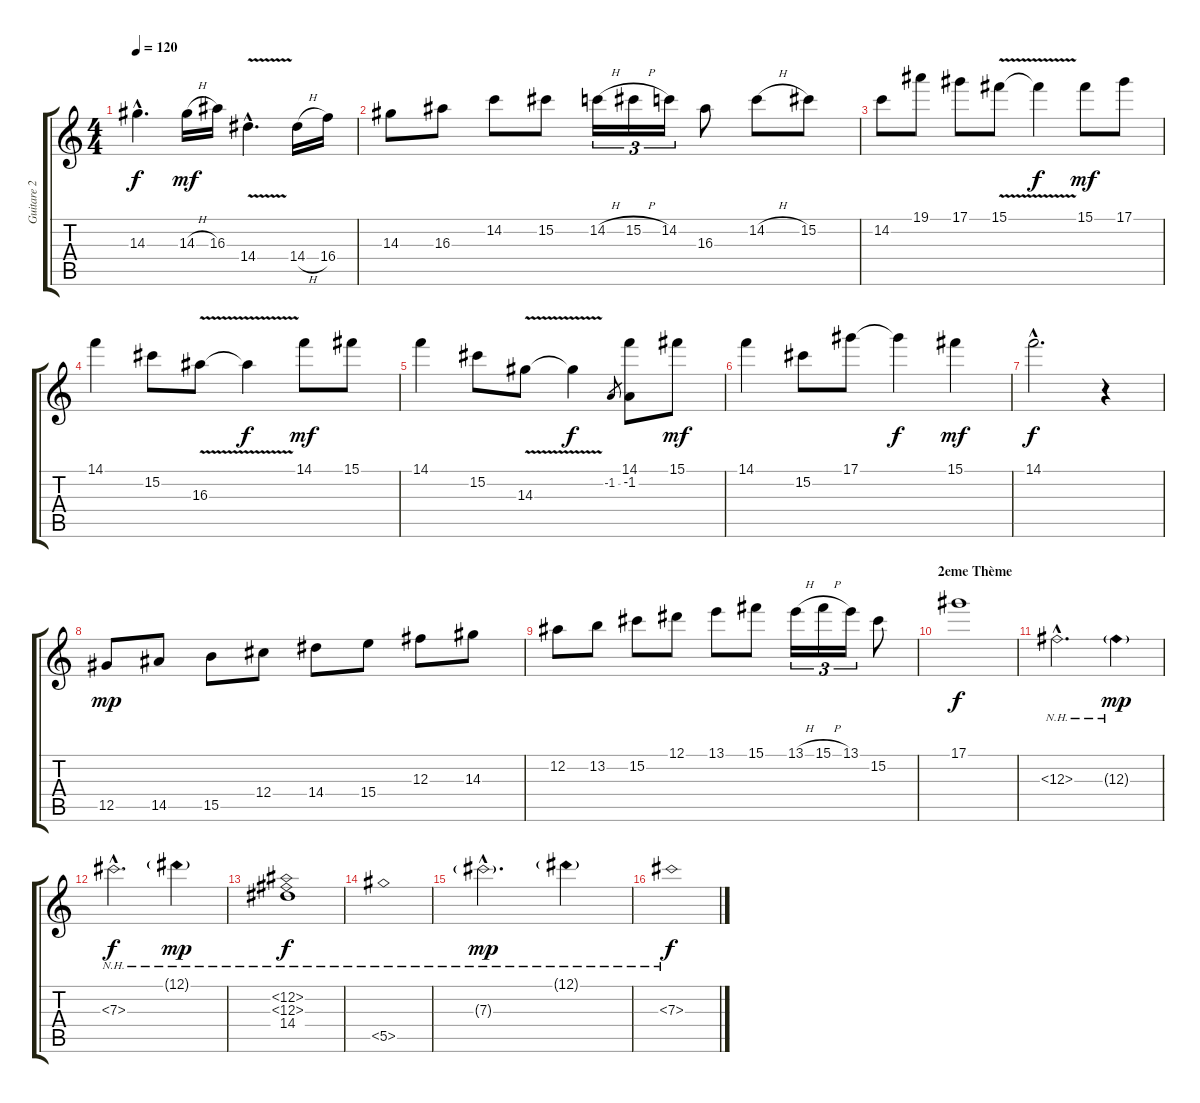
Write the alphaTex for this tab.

\track ("Guitare 2 ( Electrique )" "Guitare 2 ") {instrument distortionguitar}
\staff {score tabs}
\tuning (Eb4 Bb3 Gb3 Db3 Ab2 Eb2) {hide}
\ts (4 4)
\tempo 120
\clef g2
\ks c
14.3{hac t}.4{d dy f} 14.3{h}.16{dy mf} 16.3.16 14.4{v hac}.4{d} 14.4{h}.16 16.4.16 |
14.3.8 16.3.8 14.2.8 15.2.8 14.2{h}.16{tu (3 2)} 15.2{h}.16{tu (3 2)} 14.2.16{tu (3 2)} 16.3.8 14.2{h}.8 15.2.8 |
14.2.8 19.1.8 17.1.8 15.1{v}.8 15.1{t}.4{dy f} 15.1.8{dy mf} 17.1.8 |
14.1.4 15.2.8 16.3{v}.8 16.3{t}.4{dy f} 14.1.8{dy mf} 15.1.8 |
14.1.4 15.2.8 14.3{v}.8 14.3{t}.4{dy f} -1.2.8{gr} (14.1 -1.2).8 15.1.8{dy mf} |
14.1.4 15.2.8 17.1.8 17.1{t}.4{dy f} 15.1.4{dy mf} |
14.1{hac}.2{d dy f} r.4 |
12.5.8{dy mp} 14.5.8 15.5.8 12.4.8 14.4.8 15.4.8 12.3.8 14.3.8 |
12.2.8 13.2.8 15.2.8 12.1.8 13.1.8 15.1.8 13.1{h}.16{tu (3 2)} 15.1{h}.16{tu (3 2)} 13.1.16{tu (3 2)} 15.2.8 |
\section ("" "2eme Thème")
17.1.1{dy f volume 10} |
12.3{nh hac}.2{d} 12.3{nh g}.4{dy mp} |
7.3{nh hac}.2{d dy f} 12.1{nh g}.4{dy mp} |
(12.2{nh} 12.3{nh} 14.4).1{dy f} |
5.5{nh}.1 |
7.3{nh g hac}.2{d dy mp} 12.1{nh g}.4 |
7.3{nh}.1{dy f}
